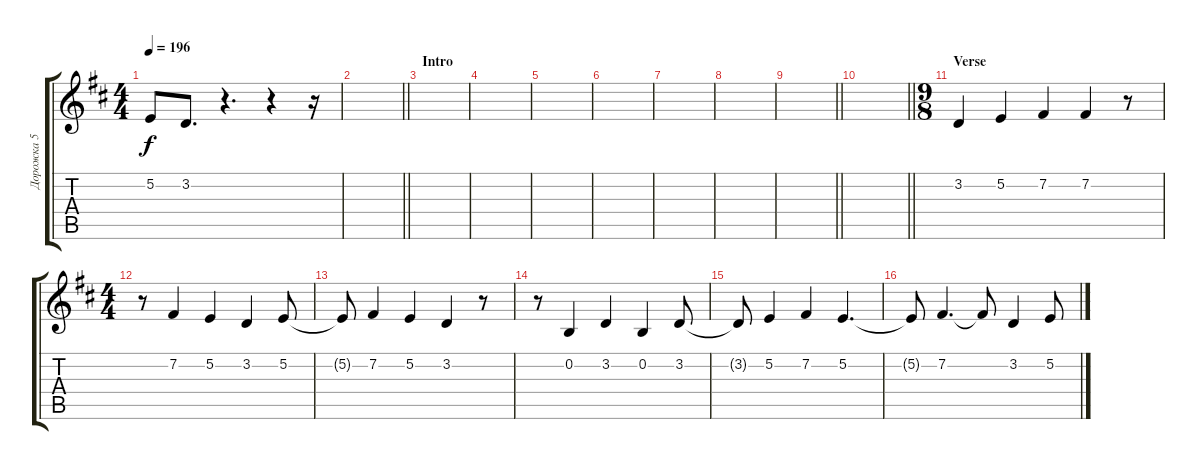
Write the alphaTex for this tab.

\track ("Дорожка 5" "Дорожка 5") {instrument altosax}
\staff {score tabs}
\tuning (E4 B3 G3 D3 A2 E2) {hide}
\ts (4 4)
\tempo 196
\clef g2
\ks d
5.2{t}.8{dy f} 3.2.8{d} r.4{d} r.4 r.16 |
\barLineRight lightlight
|
\section ("" "Intro")
|
|
|
|
|
|
\barLineRight lightlight
|
\barLineRight lightlight
|
\ts (9 8)
\section ("" "Verse")
3.2.4 5.2.4 7.2.4 7.2.4 r.8 |
\ts (4 4)
r.8 7.2.4 5.2.4 3.2.4 5.2.8 |
5.2{t}.8 7.2.4 5.2.4 3.2.4 r.8 |
r.8 0.2.4 3.2.4 0.2.4 3.2.8 |
3.2{t}.8 5.2.4 7.2.4 5.2.4{d} |
5.2{t}.8 7.2.4{d} 7.2{t}.8 3.2.4 5.2.8
